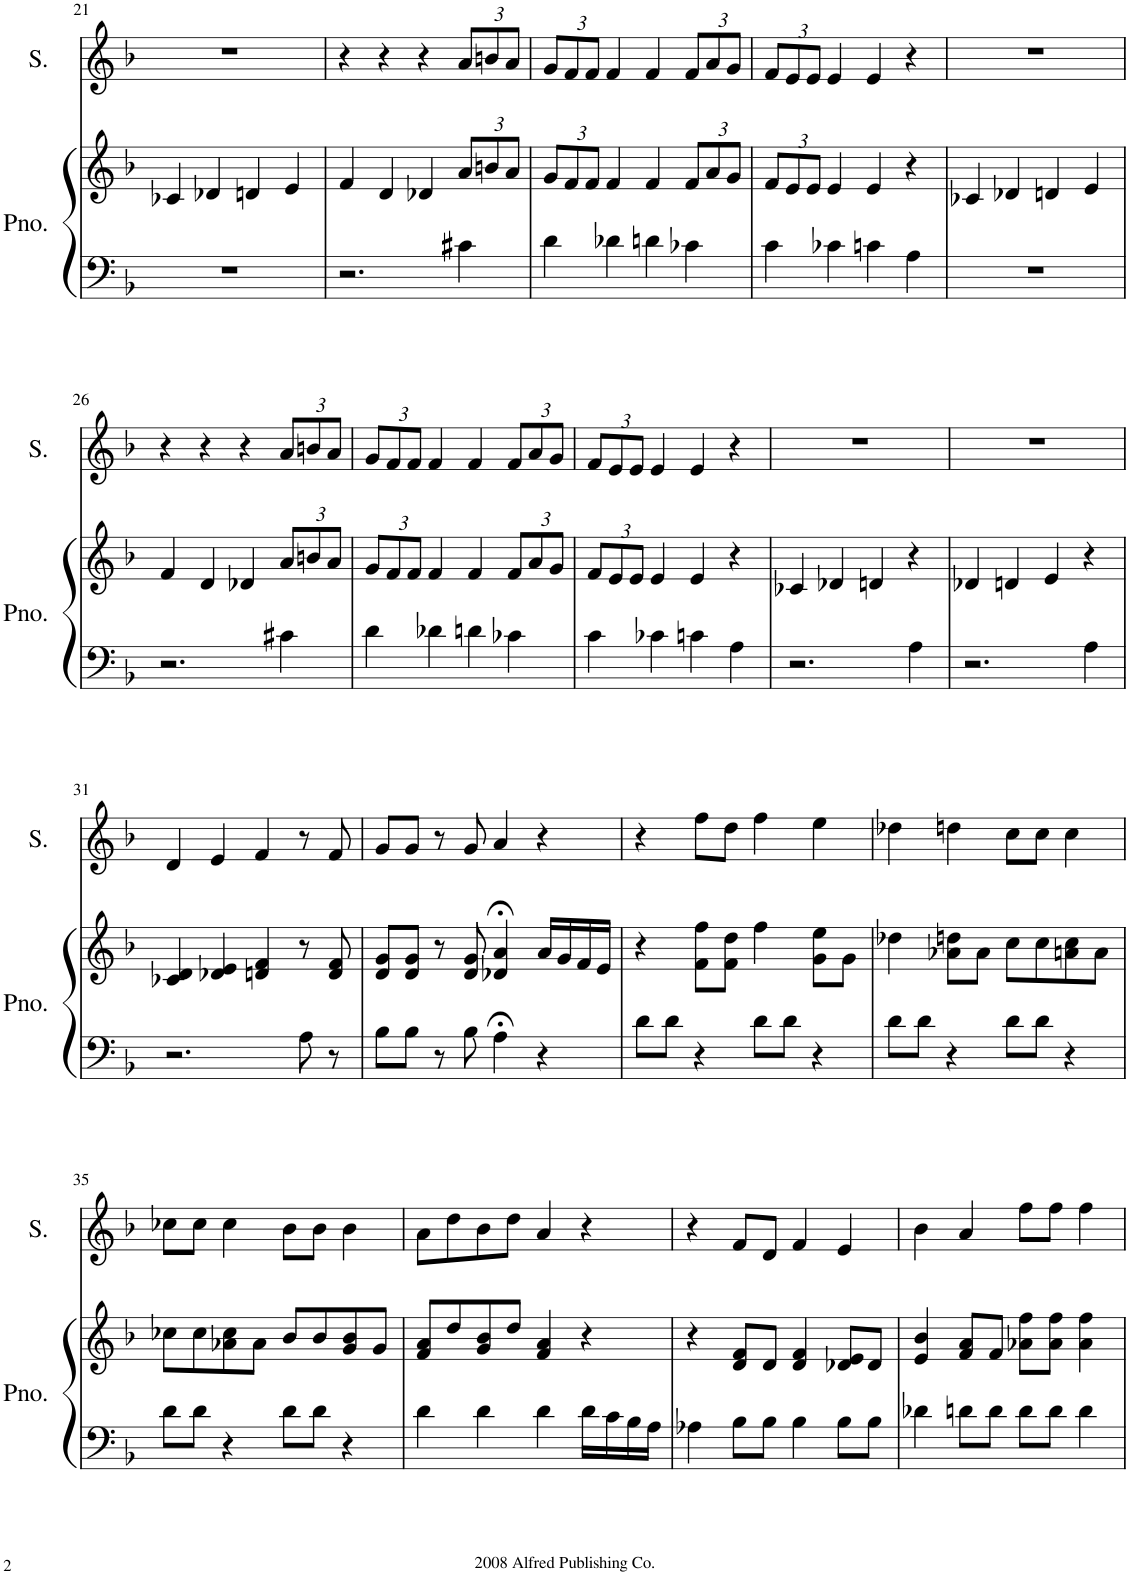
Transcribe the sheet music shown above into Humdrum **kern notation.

**kern	**kern	**kern
*part2	*part2	*part1
*staff3	*staff2	*staff1
*I"Piano	*	*I"Soprano
*I'Pno.	*	*I'S.
!!LO:PB:g=z
*clefF4	*clefG2	*clefG2
*k[b-]	*k[b-]	*k[b-]
*M4/4	*M4/4	*M4/4
=21	=21	=21
1r	4c-X/	1r
.	4d-X/	.
.	4dn/	.
.	4e/	.
=22	=22	=22
2.r	4f/	4r
.	4d/	4r
.	4d-X/	4r
*	*Xbrackettup	*Xbrackettup
4c#X\	12a/L	12a/L
.	12bn/	12bn/
.	12a/J	12a/J
=23	=23	=23
4d\	12g/L	12g/L
.	12f/	12f/
.	12f/J	12f/J
4d-X\	4f/	4f/
4dn\	4f/	4f/
4c-X\	12f/L	12f/L
.	12a/	12a/
.	12g/J	12g/J
=24	=24	=24
4c\	12f/L	12f/L
.	12e/	12e/
.	12e/J	12e/J
4c-X\	4e/	4e/
4cn\	4e/	4e/
4A\	4r	4r
=25	=25	=25
1r	4c-X/	1r
.	4d-X/	.
.	4dn/	.
.	4e/	.
!!LO:LB:g=z
=26	=26	=26
2.r	4f/	4r
.	4d/	4r
.	4d-X/	4r
4c#X\	12a/L	12a/L
.	12bn/	12bn/
.	12a/J	12a/J
=27	=27	=27
4d\	12g/L	12g/L
.	12f/	12f/
.	12f/J	12f/J
4d-X\	4f/	4f/
4dn\	4f/	4f/
4c-X\	12f/L	12f/L
.	12a/	12a/
.	12g/J	12g/J
=28	=28	=28
4c\	12f/L	12f/L
.	12e/	12e/
.	12e/J	12e/J
4c-X\	4e/	4e/
4cn\	4e/	4e/
4A\	4r	4r
=29	=29	=29
2.r	4c-X/	1r
.	4d-X/	.
.	4dn/	.
4A\	4r	.
=30	=30	=30
2.r	4d-X/	1r
.	4dn/	.
.	4e/	.
4A\	4r	.
!!LO:LB:g=z
=31	=31	=31
2.r	4c-X/ 4d/	4d/
.	4d-X/ 4e/	4e/
.	4dn/ 4f/	4f/
8A\	8r	8r
8r	8d/ 8f/	8f/
=32	=32	=32
8B-\L	8d/ 8g/L	8g/L
8B-\J	8d/ 8g/J	8g/J
8r	8r	8r
8B-\	8d/ 8g/	8g/
4A;<\	4d-X/;< 4a/;<	4a/
4r	16a/LL	4r
.	16g/	.
.	16f/	.
.	16e/JJ	.
=33	=33	=33
8d\L	4r	4r
8d\J	.	.
4r	8f\ 8ff\L	8ff\L
.	8f\ 8dd\J	8dd\J
8d\L	4ff\	4ff\
8d\J	.	.
4r	8g\ 8ee\L	4ee\
.	8g\J	.
=34	=34	=34
8d\L	4dd-X\	4dd-X\
8d\J	.	.
4r	8a-X\ 8ddn\L	4ddn\
.	8a-\J	.
8d\L	8cc\L	8cc\L
8d\J	8cc\	8cc\J
4r	8an\ 8cc\	4cc\
.	8a\J	.
!!LO:LB:g=z
=35	=35	=35
8d\L	8cc-X\L	8cc-X\L
8d\J	8cc-\	8cc-\J
4r	8a-X\ 8cc-\	4cc-\
.	8a-\J	.
8d\L	8b-/L	8b-\L
8d\J	8b-/	8b-\J
4r	8g/ 8b-/	4b-\
.	8g/J	.
=36	=36	=36
4d\	8f/ 8a/L	8a\L
.	8dd/	8dd\
4d\	8g/ 8b-/	8b-\
.	8dd/J	8dd\J
4d\	4f/ 4a/	4a/
16d\LL	4r	4r
16c\	.	.
16B-\	.	.
16A\JJ	.	.
=37	=37	=37
4A-X\	4r	4r
8B-\L	8d/ 8f/L	8f/L
8B-\J	8d/J	8d/J
4B-\	4d/ 4f/	4f/
8B-\L	8d-X/ 8e/L	4e/
8B-\J	8d-/J	.
=38	=38	=38
4d-X\	4e/ 4b-/	4b-\
8dn\L	8f/ 8a/L	4a/
8d\J	8f/J	.
8d\L	8a-X\ 8ff\L	8ff\L
8d\J	8a-\ 8ff\J	8ff\J
4d\	4a-\ 4ff\	4ff\
=	=	=
*-	*-	*-
